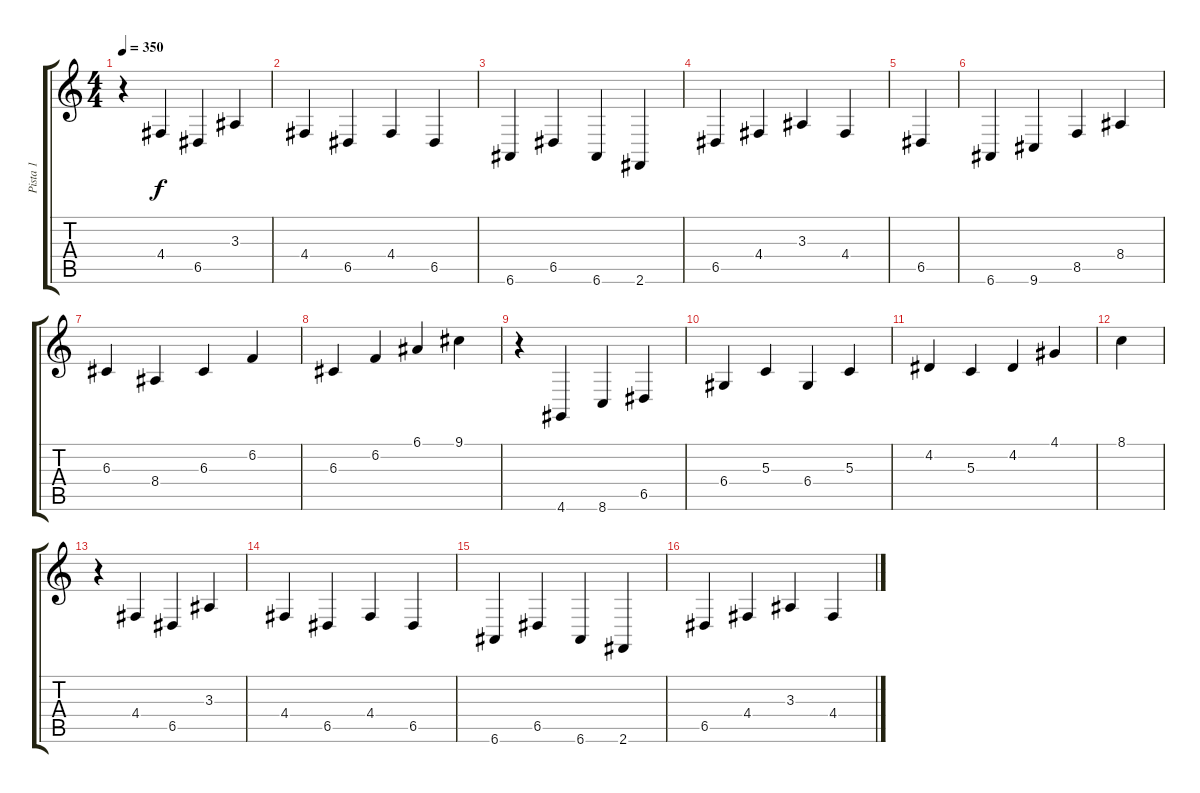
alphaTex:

\track ("Pista 1" "Pista 1") {instrument pad3polysynth}
\staff {score tabs}
\tuning (E4 B3 G3 D3 A2 E2) {hide}
\ts (4 4)
\tempo 350
\clef g2
\ks c
r.4{dy f} 4.4.4 6.5.4 3.3.4 |
4.4.4 6.5.4 4.4.4 6.5.4 |
6.6.4 6.5.4 6.6.4 2.6.4 |
6.5.4 4.4.4 3.3.4 4.4.4 |
6.5.4 |
6.6.4 9.6.4 8.5.4 8.4.4 |
6.3.4 8.4.4 6.3.4 6.2.4 |
6.3.4 6.2.4 6.1.4 9.1.4 |
r.4 4.6.4 8.6.4 6.5.4 |
6.4.4 5.3.4 6.4.4 5.3.4 |
4.2.4 5.3.4 4.2.4 4.1.4 |
8.1.4 |
r.4 4.4.4 6.5.4 3.3.4 |
4.4.4 6.5.4 4.4.4 6.5.4 |
6.6.4 6.5.4 6.6.4 2.6.4 |
6.5.4 4.4.4 3.3.4 4.4.4
